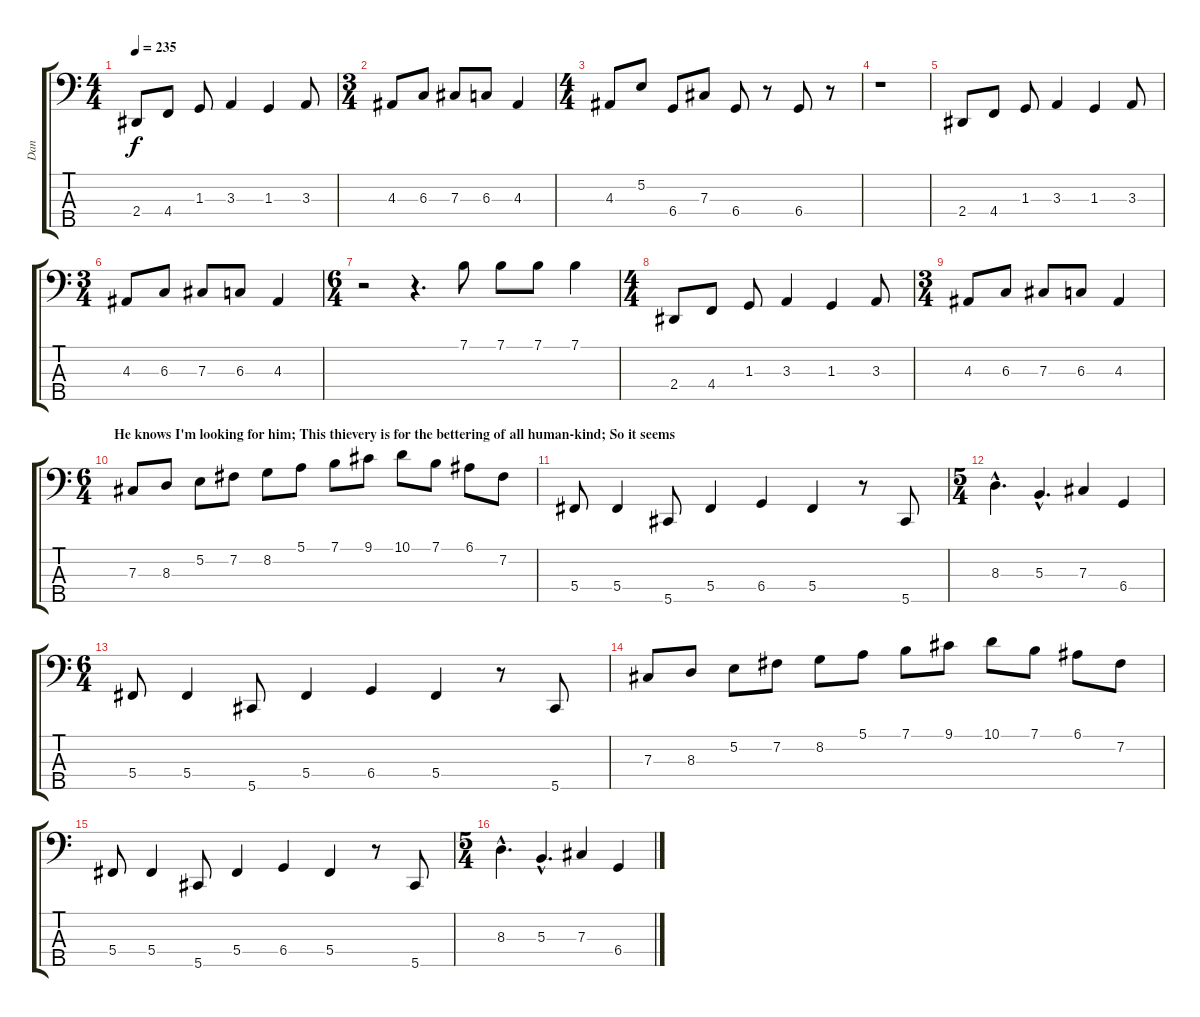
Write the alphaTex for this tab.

\track ("Dan" "Dan") {instrument electricbasspick}
\staff {score tabs}
\tuning (E2 B1 Gb1 Db1 Ab0) {hide}
\ts (4 4)
\tempo 235
\clef f4
\ks c
2.4.8{dy f} 4.4.8 1.3.8 3.3.4 1.3.4 3.3.8 |
\ts (3 4)
4.3.8 6.3.8 7.3.8 6.3.8 4.3.4 |
\ts (4 4)
4.3.8 5.2.8 6.4.8 7.3.8 6.4.8 r.8 6.4.8 r.8 |
r.1 |
2.4.8 4.4.8 1.3.8 3.3.4 1.3.4 3.3.8 |
\ts (3 4)
4.3.8 6.3.8 7.3.8 6.3.8 4.3.4 |
\ts (6 4)
r.2 r.4{d} 7.1.8 7.1.8 7.1.8 7.1.4 |
\ts (4 4)
2.4.8 4.4.8 1.3.8 3.3.4 1.3.4 3.3.8 |
\ts (3 4)
4.3.8 6.3.8 7.3.8 6.3.8 4.3.4 |
\ts (6 4)
\section ("" "He knows I'm looking for him; This thievery is for the bettering of all human-kind; So it seems")
7.3.8 8.3.8 5.2.8 7.2.8 8.2.8 5.1.8 7.1.8 9.1.8 10.1.8 7.1.8 6.1.8 7.2.8 |
5.4.8 5.4.4 5.5.8 5.4.4 6.4.4 5.4.4 r.8 5.5.8 |
\ts (5 4)
8.3{hac}.4{d} 5.3{hac}.4{d} 7.3.4 6.4.4 |
\ts (6 4)
5.4.8 5.4.4 5.5.8 5.4.4 6.4.4 5.4.4 r.8 5.5.8 |
7.3.8 8.3.8 5.2.8 7.2.8 8.2.8 5.1.8 7.1.8 9.1.8 10.1.8 7.1.8 6.1.8 7.2.8 |
5.4.8 5.4.4 5.5.8 5.4.4 6.4.4 5.4.4 r.8 5.5.8 |
\ts (5 4)
8.3{hac}.4{d} 5.3{hac}.4{d} 7.3.4 6.4.4
